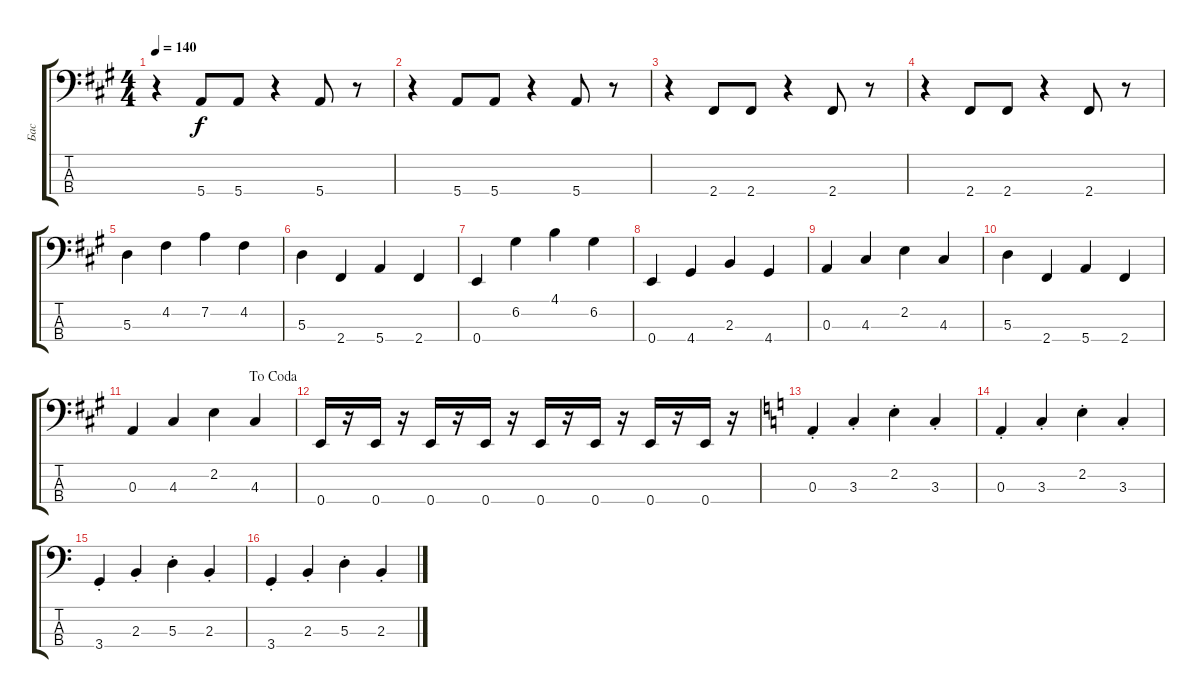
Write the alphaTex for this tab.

\track ("Бас" "Бас") {instrument acousticbass}
\staff {score tabs}
\tuning (G2 D2 A1 E1) {hide}
\ts (4 4)
\tempo 140
\clef f4
\ks a
r.4{dy f} 5.4.8 5.4.8 r.4 5.4.8 r.8 |
r.4 5.4.8 5.4.8 r.4 5.4.8 r.8 |
r.4 2.4.8 2.4.8 r.4 2.4.8 r.8 |
r.4 2.4.8 2.4.8 r.4 2.4.8 r.8 |
5.3.4 4.2.4 7.2.4 4.2.4 |
5.3.4 2.4.4 5.4.4 2.4.4 |
0.4.4 6.2.4 4.1.4 6.2.4 |
0.4.4 4.4.4 2.3.4 4.4.4 |
0.3.4 4.3.4 2.2.4 4.3.4 |
5.3.4 2.4.4 5.4.4 2.4.4 |
\jump dacoda
0.3.4 4.3.4 2.2.4 4.3.4 |
0.4.16 r.16 0.4.16 r.16 0.4.16 r.16 0.4.16 r.16 0.4.16 r.16 0.4.16 r.16 0.4.16 r.16 0.4.16 r.16 |
\ks aminor
0.3{st}.4 3.3{st}.4 2.2{st}.4 3.3{st}.4 |
0.3{st}.4 3.3{st}.4 2.2{st}.4 3.3{st}.4 |
3.4{st}.4 2.3{st}.4 5.3{st}.4 2.3{st}.4 |
3.4{st}.4 2.3{st}.4 5.3{st}.4 2.3{st}.4
